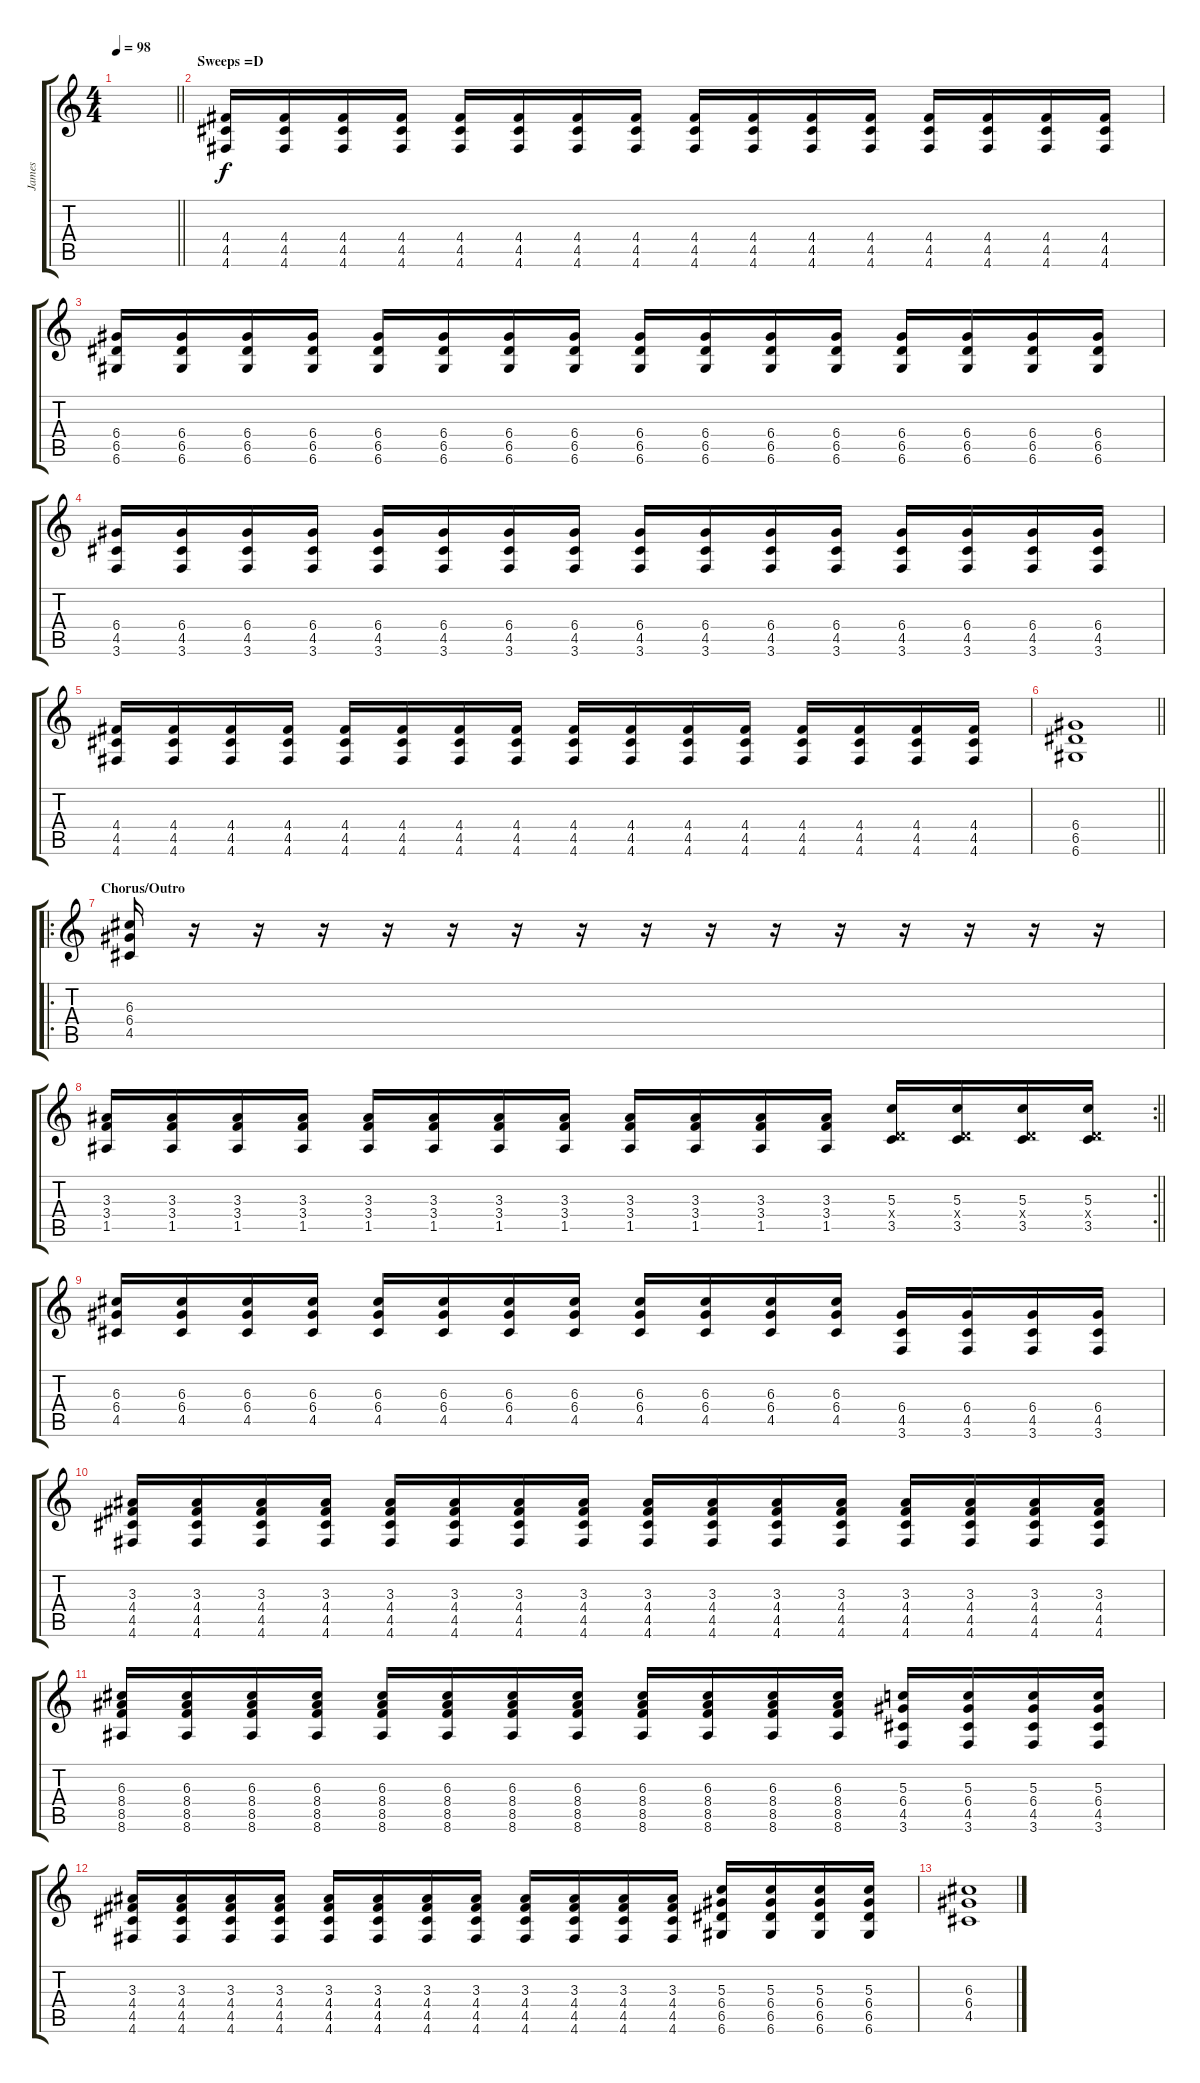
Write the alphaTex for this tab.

\track ("James" "James") {instrument overdrivenguitar bank 255}
\staff {score tabs}
\tuning (E4 B3 G3 D3 A2 D2) {hide}
\ts (4 4)
\tempo 98
\clef g2
\barLineRight lightlight
\ks c
|
\section ("" "Sweeps =D")
(4.4 4.5 4.6).16 (4.4 4.5 4.6).16 (4.4 4.5 4.6).16 (4.4 4.5 4.6).16 (4.4 4.5 4.6).16 (4.4 4.5 4.6).16 (4.4 4.5 4.6).16 (4.4 4.5 4.6).16 (4.4 4.5 4.6).16 (4.4 4.5 4.6).16 (4.4 4.5 4.6).16 (4.4 4.5 4.6).16 (4.4 4.5 4.6).16 (4.4 4.5 4.6).16 (4.4 4.5 4.6).16 (4.4 4.5 4.6).16 |
(6.4 6.5 6.6).16 (6.4 6.5 6.6).16 (6.4 6.5 6.6).16 (6.4 6.5 6.6).16 (6.4 6.5 6.6).16 (6.4 6.5 6.6).16 (6.4 6.5 6.6).16 (6.4 6.5 6.6).16 (6.4 6.5 6.6).16 (6.4 6.5 6.6).16 (6.4 6.5 6.6).16 (6.4 6.5 6.6).16 (6.4 6.5 6.6).16 (6.4 6.5 6.6).16 (6.4 6.5 6.6).16 (6.4 6.5 6.6).16 |
(6.4 4.5 3.6).16 (6.4 4.5 3.6).16 (6.4 4.5 3.6).16 (6.4 4.5 3.6).16 (6.4 4.5 3.6).16 (6.4 4.5 3.6).16 (6.4 4.5 3.6).16 (6.4 4.5 3.6).16 (6.4 4.5 3.6).16 (6.4 4.5 3.6).16 (6.4 4.5 3.6).16 (6.4 4.5 3.6).16 (6.4 4.5 3.6).16 (6.4 4.5 3.6).16 (6.4 4.5 3.6).16 (6.4 4.5 3.6).16 |
(4.4 4.5 4.6).16 (4.4 4.5 4.6).16 (4.4 4.5 4.6).16 (4.4 4.5 4.6).16 (4.4 4.5 4.6).16 (4.4 4.5 4.6).16 (4.4 4.5 4.6).16 (4.4 4.5 4.6).16 (4.4 4.5 4.6).16 (4.4 4.5 4.6).16 (4.4 4.5 4.6).16 (4.4 4.5 4.6).16 (4.4 4.5 4.6).16 (4.4 4.5 4.6).16 (4.4 4.5 4.6).16 (4.4 4.5 4.6).16 |
\barLineRight lightlight
(6.4 6.5 6.6).1 |
\ro
\section ("" "Chorus/Outro")
(6.3 6.4 4.5).16 r.16 r.16 r.16 r.16 r.16 r.16 r.16 r.16 r.16 r.16 r.16 r.16 r.16 r.16 r.16 |
\rc 2
\barLineRight lightlight
(3.3 3.4 1.5).16 (3.3 3.4 1.5).16 (3.3 3.4 1.5).16 (3.3 3.4 1.5).16 (3.3 3.4 1.5).16 (3.3 3.4 1.5).16 (3.3 3.4 1.5).16 (3.3 3.4 1.5).16 (3.3 3.4 1.5).16 (3.3 3.4 1.5).16 (3.3 3.4 1.5).16 (3.3 3.4 1.5).16 (5.3 0.4{x} 3.5).16 (5.3 0.4{x} 3.5).16 (5.3 0.4{x} 3.5).16 (5.3 0.4{x} 3.5).16 |
(6.3 6.4 4.5).16 (6.3 6.4 4.5).16 (6.3 6.4 4.5).16 (6.3 6.4 4.5).16 (6.3 6.4 4.5).16 (6.3 6.4 4.5).16 (6.3 6.4 4.5).16 (6.3 6.4 4.5).16 (6.3 6.4 4.5).16 (6.3 6.4 4.5).16 (6.3 6.4 4.5).16 (6.3 6.4 4.5).16 (6.4 4.5 3.6).16 (6.4 4.5 3.6).16 (6.4 4.5 3.6).16 (6.4 4.5 3.6).16 |
(3.3 4.4 4.5 4.6).16 (3.3 4.4 4.5 4.6).16 (3.3 4.4 4.5 4.6).16 (3.3 4.4 4.5 4.6).16 (3.3 4.4 4.5 4.6).16 (3.3 4.4 4.5 4.6).16 (3.3 4.4 4.5 4.6).16 (3.3 4.4 4.5 4.6).16 (3.3 4.4 4.5 4.6).16 (3.3 4.4 4.5 4.6).16 (3.3 4.4 4.5 4.6).16 (3.3 4.4 4.5 4.6).16 (3.3 4.4 4.5 4.6).16 (3.3 4.4 4.5 4.6).16 (3.3 4.4 4.5 4.6).16 (3.3 4.4 4.5 4.6).16 |
(6.3 8.4 8.5 8.6).16 (6.3 8.4 8.5 8.6).16 (6.3 8.4 8.5 8.6).16 (6.3 8.4 8.5 8.6).16 (6.3 8.4 8.5 8.6).16 (6.3 8.4 8.5 8.6).16 (6.3 8.4 8.5 8.6).16 (6.3 8.4 8.5 8.6).16 (6.3 8.4 8.5 8.6).16 (6.3 8.4 8.5 8.6).16 (6.3 8.4 8.5 8.6).16 (6.3 8.4 8.5 8.6).16 (5.3 6.4 4.5 3.6).16 (5.3 6.4 4.5 3.6).16 (5.3 6.4 4.5 3.6).16 (5.3 6.4 4.5 3.6).16 |
(3.3 4.4 4.5 4.6).16 (3.3 4.4 4.5 4.6).16 (3.3 4.4 4.5 4.6).16 (3.3 4.4 4.5 4.6).16 (3.3 4.4 4.5 4.6).16 (3.3 4.4 4.5 4.6).16 (3.3 4.4 4.5 4.6).16 (3.3 4.4 4.5 4.6).16 (3.3 4.4 4.5 4.6).16 (3.3 4.4 4.5 4.6).16 (3.3 4.4 4.5 4.6).16 (3.3 4.4 4.5 4.6).16 (5.3 6.4 6.5 6.6).16 (5.3 6.4 6.5 6.6).16 (5.3 6.4 6.5 6.6).16 (5.3 6.4 6.5 6.6).16 |
(6.3 6.4 4.5).1
